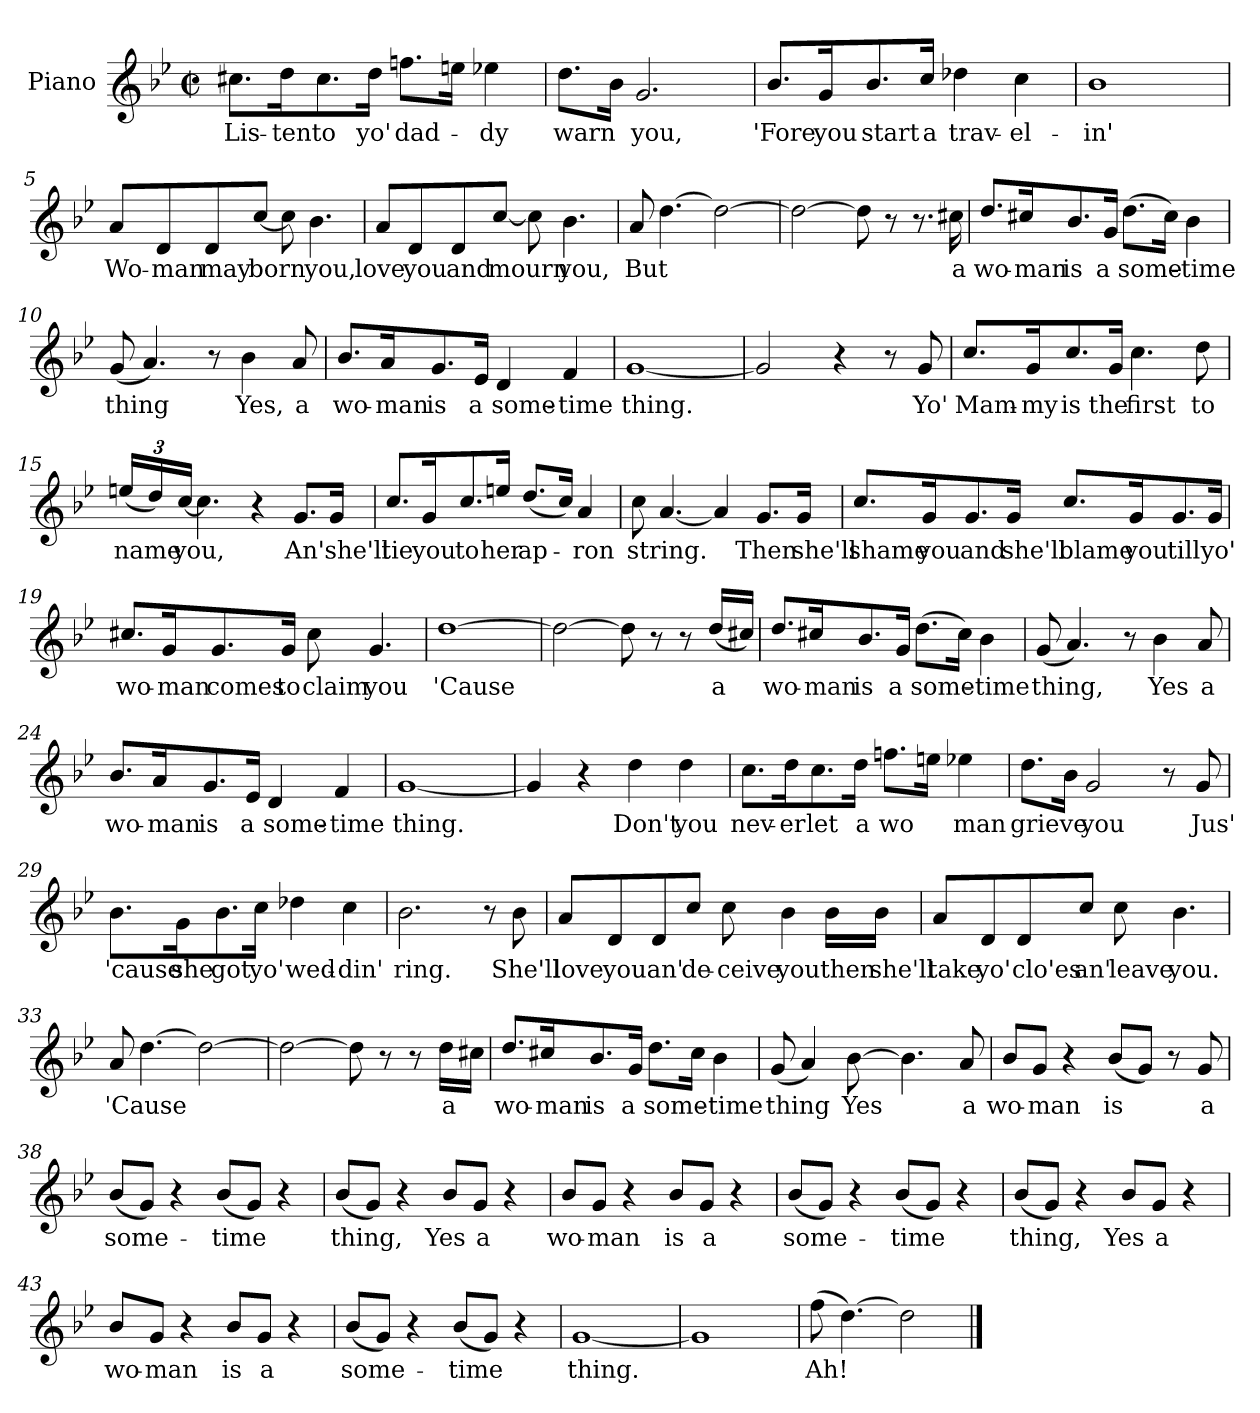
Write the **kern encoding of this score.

**kern	**text
*part1	*part1
*staff1	*staff1
*I"Piano	*
*I'Pno.	*
*clefG2	*
*k[b-e-]	*
*B-:	*
*M2/2	*
*met(c|)	*
=1	=1
8.cc#X\L	Lis-
16dd\K	-ten
8.cc#\	to
16dd\Jk	yo'
8.ffn\L	dad-
16een\Jk	.
4ee-X\	-dy
=2	=2
8.dd\L	-warn
16b-\Jk	.
2.g/	you,
=3	=3
8.b-/L	'Fore
16g/K	you
8.b-/	start
16cc/Jk	a
4dd-X\	trav-
4cc\	-el-
=4	=4
1b-	-in'
!!LO:LB:g=z
=5	=5
8a/L	Wo-
8d/	-man
8d/	may
[8cc/J	born
8cc\]	.
4.b-\	you,
=6	=6
8a/L	love
8d/	you
8d/	and
[8cc/J	mourn
8cc\]	.
4.b-\	you,
=7	=7
8a/	But
[4.dd\	.
2dd\_	.
=8	=8
2dd\_	.
8dd\]	.
8r	.
8.r	.
16cc#X\	a
!!LO:LB:g=z
=9	=9
8.dd/L	wo-
16cc#X/K	-man
8.b-/	is
16g/Jk	a
(8.dd\L	some-
16cc#\Jk)	.
4b-\	-time
=10	=10
(8g/	thing
4.a/)	.
8r	.
4b-\	Yes,
8a/	a
=11	=11
8.b-/L	wo-
16a/K	-man
8.g/	is
16e-/Jk	a
4d/	some-
4f/	-time
!!LO:LB:g=z
=12	=12
[1g	thing.
=13	=13
2g/]	.
4r	.
8r	.
8g/	Yo'
=14	=14
8.cc/L	Mam-
16g/K	-my
8.cc/	is
16g/Jk	the
4.cc\	first
8dd\	to
=15	=15
*Xbrackettup	*
(24een/LL	name
24dd/)	.
[24cc/JJ	you,
4.cc\]	.
4r	.
8.g/L	An'
16g/Jk	she'll
!!LO:LB:g=z
=16	=16
8.cc/L	tie
16g/K	you
8.cc/	to
16een/Jk	her
(8.dd/L	ap-
16cc/Jk)	.
4a/	-ron
=17	=17
8cc\	string.
[4.a/	.
4a/]	.
8.g/L	Then
16g/Jk	she'll
=18	=18
8.cc/L	shame
16g/K	you
8.g/	and
16g/Jk	she'll
8.cc/L	blame
16g/K	you
8.g/	till
16g/Jk	yo'
!!LO:LB:g=z
=19	=19
8.cc#X/L	wo-
16g/K	-man
8.g/	comes
16g/Jk	to
8cc#\	claim
4.g/	you
=20	=20
[1dd	'Cause
=21	=21
2dd\_	.
8dd\]	.
8r	.
8r	.
(16dd/LL	a
16cc#X/JJ)	.
=22	=22
8.dd/L	wo-
16cc#X/K	-man
8.b-/	is
16g/Jk	a
(8.dd\L	some-
16cc#\Jk)	.
4b-\	-time
!!LO:LB:g=z
=23	=23
(8g/	thing,
4.a/)	.
8r	.
4b-\	Yes
8a/	a
=24	=24
8.b-/L	wo-
16a/K	-man
8.g/	is
16e-/Jk	a
4d/	some-
4f/	-time
=25	=25
[1g	thing.
=26	=26
4g/]	.
4r	.
4dd\	Don't
4dd\	you
!!LO:LB:g=z
=27	=27
8.cc\L	nev-
16dd\K	-er
8.cc\	let
16dd\Jk	a
8.ffn\L	wo
16een\Jk	.
4ee-X\	man
=28	=28
8.dd\L	grieve
16b-\Jk	.
2g/	you
8r	.
8g/	Jus'
=29	=29
8.b-\L	'cause
16g\K	she
8.b-\	got
16cc\Jk	yo'
4dd-X\	wed-
4cc\	-din'
!!LO:PB:g=z
=30	=30
2.b-\	ring.
8r	.
8b-\	She'll
=31	=31
8a/L	love
8d/	you
8d/	an'
8cc/J	de-
8cc\	-ceive
4b-\	you
16b-\LL	then
16b-\JJ	she'll
=32	=32
8a/L	take
8d/	yo'
8d/	clo'es
8cc/J	an'
8cc\	leave
4.b-\	you.
!!LO:LB:g=z
=33	=33
8a/	'Cause
[4.dd\	.
2dd\_	.
=34	=34
2dd\_	.
8dd\]	.
8r	.
8r	.
16dd\LL	a
16cc#X\JJ	.
=35	=35
8.dd/L	wo-
16cc#X/K	-man
8.b-/	is
16g/Jk	a
8.dd\L	some-
16cc#\Jk	.
4b-\	-time
=36	=36
(8g/	thing
4a/)	.
[8b-\	Yes
4.b-\]	.
8a/	a
!!LO:LB:g=z
=37	=37
8b-/L	wo-
8g/J	-man
4r	.
(8b-/L	is
8g/J)	.
8r	.
8g/	a
=38	=38
(8b-/L	some-
8g/J)	.
4r	.
(8b-/L	-time
8g/J)	.
4r	.
=39	=39
(8b-/L	thing,
8g/J)	.
4r	.
8b-/L	Yes
8g/J	a
4r	.
!!LO:LB:g=z
=40	=40
8b-/L	wo-
8g/J	-man
4r	.
8b-/L	is
8g/J	a
4r	.
=41	=41
(8b-/L	some-
8g/J)	.
4r	.
(8b-/L	-time
8g/J)	.
4r	.
=42	=42
(8b-/L	thing,
8g/J)	.
4r	.
8b-/L	Yes
8g/J	a
4r	.
!!LO:LB:g=z
=43	=43
8b-/L	wo-
8g/J	-man
4r	.
8b-/L	is
8g/J	a
4r	.
=44	=44
(8b-/L	some-
8g/J)	.
4r	.
(8b-/L	-time
8g/J)	.
4r	.
=45	=45
[1g	thing.
=46	=46
1g]	.
=47	=47
(8ff\	Ah!
[4.dd\)	.
2dd\]	.
==	==
*-	*-
